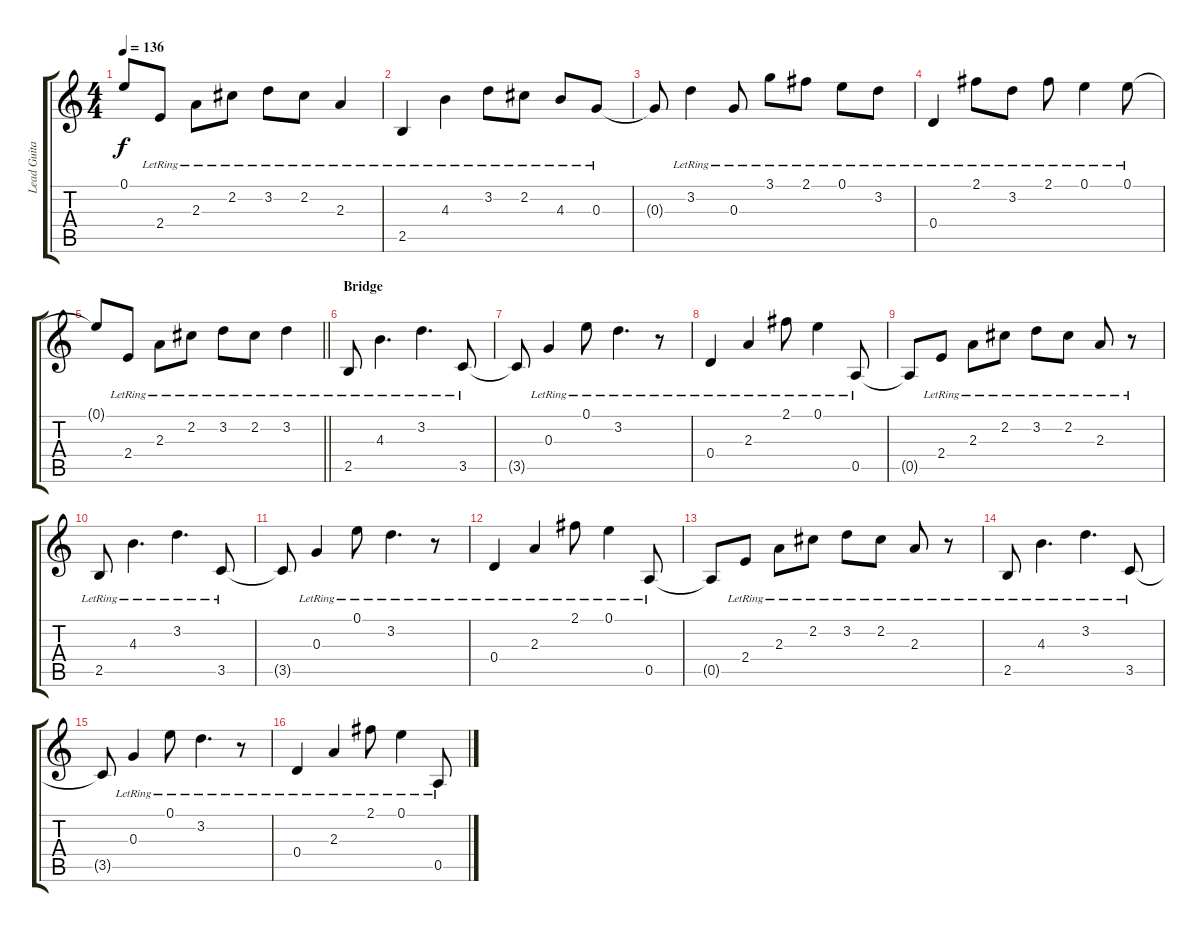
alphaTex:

\track ("Lead Guitar II" "Lead Guita") {instrument acousticguitarsteel}
\staff {score tabs}
\tuning (E4 B3 G3 D3 A2 E2) {hide}
\ts (4 4)
\tempo 136
\clef g2
\ks c
0.1{t}.8{dy f} 2.4{lr}.8 2.3{lr}.8 2.2{lr}.8 3.2{lr}.8 2.2{lr}.8 2.3{lr}.4 |
2.5{lr}.4 4.3{lr}.4 3.2{lr}.8 2.2{lr}.8 4.3{lr}.8 0.3{lr}.8 |
0.3{t}.8 3.2{lr}.4 0.3{lr}.8 3.1{lr}.8 2.1{lr}.8 0.1{lr}.8 3.2{lr}.8 |
0.4{lr}.4 2.1{lr}.8 3.2{lr}.8 2.1{lr}.8 0.1{lr}.4 0.1{lr}.8 |
\barLineRight lightlight
0.1{t}.8 2.4{lr}.8 2.3{lr}.8 2.2{lr}.8 3.2{lr}.8 2.2{lr}.8 3.2{lr}.4 |
\section ("" "Bridge")
2.5{lr}.8 4.3{lr}.4{d} 3.2{lr}.4{d} 3.5{lr}.8 |
3.5{t}.8 0.3{lr}.4 0.1{lr}.8 3.2{lr}.4{d} r.8 |
0.4{lr}.4 2.3{lr}.4 2.1{lr}.8 0.1{lr}.4 0.5{lr}.8 |
0.5{t}.8 2.4{lr}.8 2.3{lr}.8 2.2{lr}.8 3.2{lr}.8 2.2{lr}.8 2.3{lr}.8 r.8 |
2.5{lr}.8 4.3{lr}.4{d} 3.2{lr}.4{d} 3.5{lr}.8 |
3.5{t}.8 0.3{lr}.4 0.1{lr}.8 3.2{lr}.4{d} r.8 |
0.4{lr}.4 2.3{lr}.4 2.1{lr}.8 0.1{lr}.4 0.5{lr}.8 |
0.5{t}.8 2.4{lr}.8 2.3{lr}.8 2.2{lr}.8 3.2{lr}.8 2.2{lr}.8 2.3{lr}.8 r.8 |
2.5{lr}.8 4.3{lr}.4{d} 3.2{lr}.4{d} 3.5{lr}.8 |
3.5{t}.8 0.3{lr}.4 0.1{lr}.8 3.2{lr}.4{d} r.8 |
0.4{lr}.4 2.3{lr}.4 2.1{lr}.8 0.1{lr}.4 0.5{lr}.8
